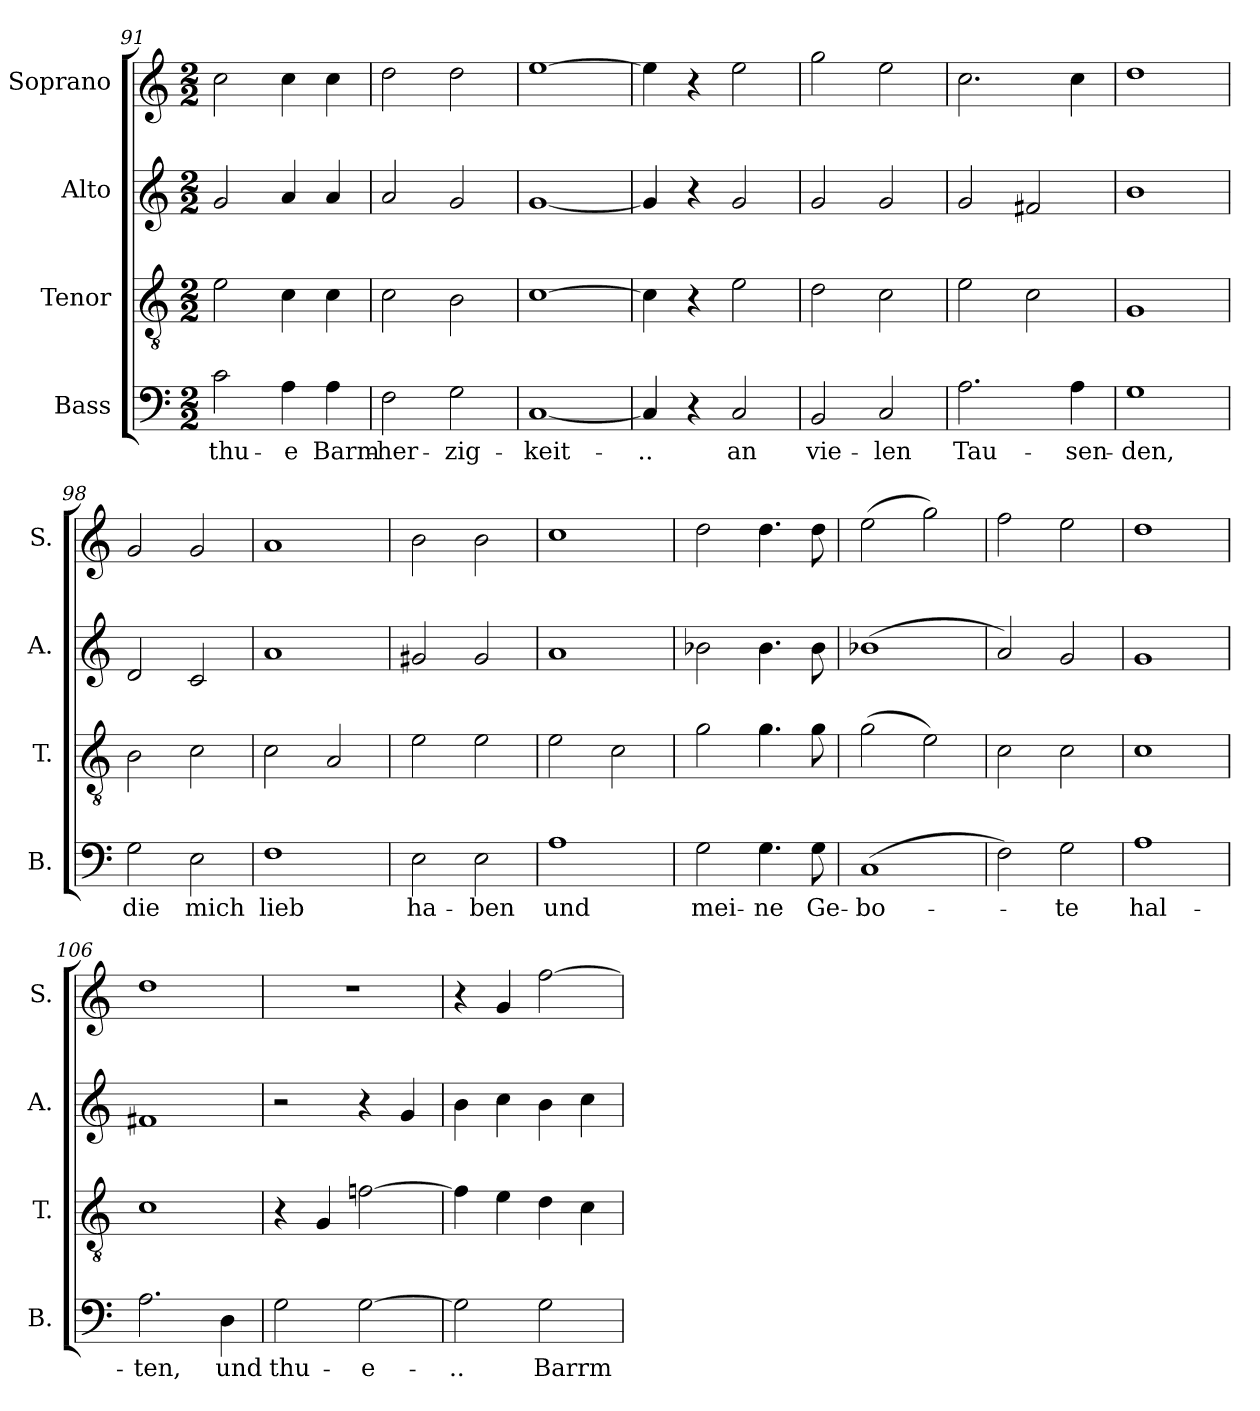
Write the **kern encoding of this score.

**kern	**text	**kern	**kern	**kern
*part4	*part4	*part3	*part2	*part1
*staff4	*staff4	*staff3	*staff2	*staff1
*I"Bass	*	*I"Tenor	*I"Alto	*I"Soprano
*I'B.	*	*I'T.	*I'A.	*I'S.
*clefF4	*	*clefGv2	*clefG2	*clefG2
*k[]	*	*k[]	*k[]	*k[]
*M2/2	*	*M2/2	*M2/2	*M2/2
=91	=91	=91	=91	=91
2c\	thu-	2e\	2g/	2cc\
4A\	-e	4c\	4a/	4cc\
4A\	Barm-	4c\	4a/	4cc\
=92	=92	=92	=92	=92
2F\	-her-	2c\	2a/	2dd\
2G\	-zig-	2B\	2g/	2dd\
=93	=93	=93	=93	=93
[1C	-keit-	[1c	[1g	[1ee
=94	=94	=94	=94	=94
4C/]	-..	4c\]	4g/]	4ee\]
4r	.	4r	4r	4r
2C/	an	2e\	2g/	2ee\
=95	=95	=95	=95	=95
2BB/	vie-	2d\	2g/	2gg\
2C/	-len	2c\	2g/	2ee\
=96	=96	=96	=96	=96
2.A\	Tau-	2e\	2g/	2.cc\
.	.	2c\	2f#X/	.
4A\	-sen-	.	.	4cc\
=97	=97	=97	=97	=97
1G	-den,	1G	1b	1dd
=98	=98	=98	=98	=98
2G\	die	2B\	2d/	2g/
2E\	mich	2c\	2c/	2g/
=99	=99	=99	=99	=99
1F	lieb	2c\	1a	1a
.	.	2A/	.	.
!!LO:LB:g=z
=100	=100	=100	=100	=100
2E\	ha-	2e\	2g#X/	2b\
2E\	-ben	2e\	2g#/	2b\
=101	=101	=101	=101	=101
1A	und	2e\	1a	1cc
.	.	2c\	.	.
=102	=102	=102	=102	=102
2G\	mei-	2g\	2b-X\	2dd\
4.G\	-ne	4.g\	4.b-\	4.dd\
8G\	Ge-	8g\	8b-\	8dd\
=103	=103	=103	=103	=103
(>1C	-bo-	(2g\	(1b-X	(2ee\
.	.	2e\)	.	2gg\)
=104	=104	=104	=104	=104
2F\)	.	2c\	2a/)	2ff\
2G\	-te	2c\	2g/	2ee\
=105	=105	=105	=105	=105
1A	hal-	1c	1g	1dd
=106	=106	=106	=106	=106
2.A\	-ten,	1c	1f#X	1dd
4D\	und	.	.	.
=107	=107	=107	=107	=107
2G\	thu-	4r	2r	1r
.	.	4G/	.	.
[2G\	-e-	[2fn\	4r	.
.	.	.	4g/	.
=108	=108	=108	=108	=108
2G\]	-..	4f\]	4b\	4r
.	.	4e\	4cc\	4g/
2G\	Barrm-	4d\	4b\	[2ff\
.	.	4c\	4cc\	.
=	=	=	=	=
*-	*-	*-	*-	*-
